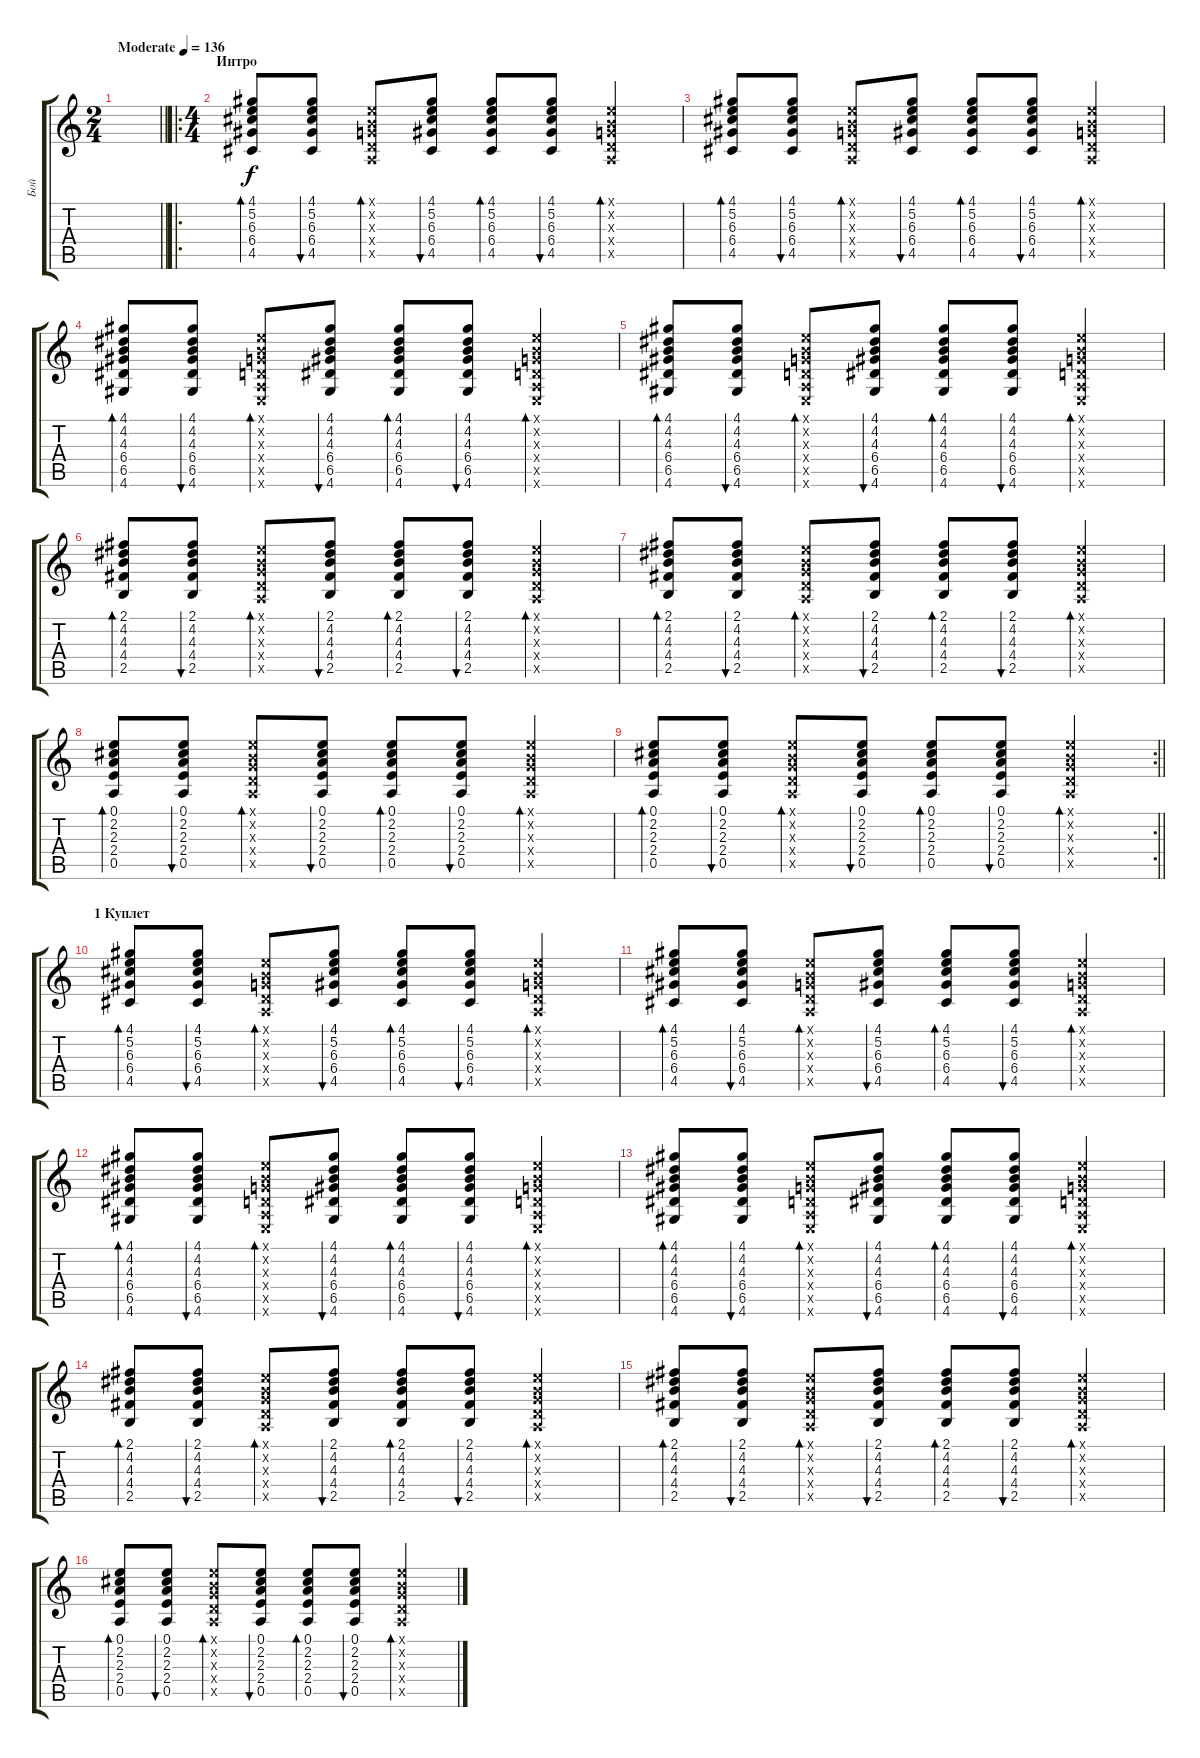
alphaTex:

\track ("Бой" "Бой") {instrument electricguitarclean}
\staff {score tabs}
\tuning (E4 B3 G3 D3 A2 E2) {hide}
\ts (2 4)
\tempo (136 "Moderate")
\clef g2
\barLineRight lightlight
\ks c
|
\ro
\ts (4 4)
\section ("" "Интро")
(4.1 5.2 6.3 6.4 4.5).8{bd 60} (4.1 5.2 6.3 6.4 4.5).8{bu 60} (0.1{x} 0.2{x} 0.3{x} 0.4{x} 0.5{x}).8{bd 60} (4.1 5.2 6.3 6.4 4.5).8{bu 60} (4.1 5.2 6.3 6.4 4.5).8{bd 60} (4.1 5.2 6.3 6.4 4.5).8{bu 60} (0.1{x} 0.2{x} 0.3{x} 0.4{x} 0.5{x}).4{bd 60} |
(4.1 5.2 6.3 6.4 4.5).8{bd 60} (4.1 5.2 6.3 6.4 4.5).8{bu 60} (0.1{x} 0.2{x} 0.3{x} 0.4{x} 0.5{x}).8{bd 60} (4.1 5.2 6.3 6.4 4.5).8{bu 60} (4.1 5.2 6.3 6.4 4.5).8{bd 60} (4.1 5.2 6.3 6.4 4.5).8{bu 60} (0.1{x} 0.2{x} 0.3{x} 0.4{x} 0.5{x}).4{bd 60} |
(4.1 4.2 4.3 6.4 6.5 4.6).8{bd 60} (4.1 4.2 4.3 6.4 6.5 4.6).8{bu 60} (0.1{x} 0.2{x} 0.3{x} 0.4{x} 0.5{x} 0.6{x}).8{bd 60} (4.1 4.2 4.3 6.4 6.5 4.6).8{bu 60} (4.1 4.2 4.3 6.4 6.5 4.6).8{bd 60} (4.1 4.2 4.3 6.4 6.5 4.6).8{bu 60} (0.1{x} 0.2{x} 0.3{x} 0.4{x} 0.5{x} 0.6{x}).4{bd 60} |
(4.1 4.2 4.3 6.4 6.5 4.6).8{bd 60} (4.1 4.2 4.3 6.4 6.5 4.6).8{bu 60} (0.1{x} 0.2{x} 0.3{x} 0.4{x} 0.5{x} 0.6{x}).8{bd 60} (4.1 4.2 4.3 6.4 6.5 4.6).8{bu 60} (4.1 4.2 4.3 6.4 6.5 4.6).8{bd 60} (4.1 4.2 4.3 6.4 6.5 4.6).8{bu 60} (0.1{x} 0.2{x} 0.3{x} 0.4{x} 0.5{x} 0.6{x}).4{bd 60} |
(2.1 4.2 4.3 4.4 2.5).8{bd 60} (2.1 4.2 4.3 4.4 2.5).8{bu 60} (0.1{x} 0.2{x} 0.3{x} 0.4{x} 0.5{x}).8{bd 60} (2.1 4.2 4.3 4.4 2.5).8{bu 60} (2.1 4.2 4.3 4.4 2.5).8{bd 60} (2.1 4.2 4.3 4.4 2.5).8{bu 60} (0.1{x} 0.2{x} 0.3{x} 0.4{x} 0.5{x}).4{bd 60} |
(2.1 4.2 4.3 4.4 2.5).8{bd 60} (2.1 4.2 4.3 4.4 2.5).8{bu 60} (0.1{x} 0.2{x} 0.3{x} 0.4{x} 0.5{x}).8{bd 60} (2.1 4.2 4.3 4.4 2.5).8{bu 60} (2.1 4.2 4.3 4.4 2.5).8{bd 60} (2.1 4.2 4.3 4.4 2.5).8{bu 60} (0.1{x} 0.2{x} 0.3{x} 0.4{x} 0.5{x}).4{bd 60} |
(0.1 2.2 2.3 2.4 0.5).8{bd 60} (0.1 2.2 2.3 2.4 0.5).8{bu 60} (0.1{x} 0.2{x} 0.3{x} 0.4{x} 0.5{x}).8{bd 60} (0.1 2.2 2.3 2.4 0.5).8{bu 60} (0.1 2.2 2.3 2.4 0.5).8{bd 60} (0.1 2.2 2.3 2.4 0.5).8{bu 60} (0.1{x} 0.2{x} 0.3{x} 0.4{x} 0.5{x}).4{bd 60} |
\rc 2
\barLineRight lightlight
(0.1 2.2 2.3 2.4 0.5).8{bd 60} (0.1 2.2 2.3 2.4 0.5).8{bu 60} (0.1{x} 0.2{x} 0.3{x} 0.4{x} 0.5{x}).8{bd 60} (0.1 2.2 2.3 2.4 0.5).8{bu 60} (0.1 2.2 2.3 2.4 0.5).8{bd 60} (0.1 2.2 2.3 2.4 0.5).8{bu 60} (0.1{x} 0.2{x} 0.3{x} 0.4{x} 0.5{x}).4{bd 60} |
\section ("" "1 Куплет")
(4.1 5.2 6.3 6.4 4.5).8{bd 60} (4.1 5.2 6.3 6.4 4.5).8{bu 60} (0.1{x} 0.2{x} 0.3{x} 0.4{x} 0.5{x}).8{bd 60} (4.1 5.2 6.3 6.4 4.5).8{bu 60} (4.1 5.2 6.3 6.4 4.5).8{bd 60} (4.1 5.2 6.3 6.4 4.5).8{bu 60} (0.1{x} 0.2{x} 0.3{x} 0.4{x} 0.5{x}).4{bd 60} |
(4.1 5.2 6.3 6.4 4.5).8{bd 60} (4.1 5.2 6.3 6.4 4.5).8{bu 60} (0.1{x} 0.2{x} 0.3{x} 0.4{x} 0.5{x}).8{bd 60} (4.1 5.2 6.3 6.4 4.5).8{bu 60} (4.1 5.2 6.3 6.4 4.5).8{bd 60} (4.1 5.2 6.3 6.4 4.5).8{bu 60} (0.1{x} 0.2{x} 0.3{x} 0.4{x} 0.5{x}).4{bd 60} |
(4.1 4.2 4.3 6.4 6.5 4.6).8{bd 60} (4.1 4.2 4.3 6.4 6.5 4.6).8{bu 60} (0.1{x} 0.2{x} 0.3{x} 0.4{x} 0.5{x} 0.6{x}).8{bd 60} (4.1 4.2 4.3 6.4 6.5 4.6).8{bu 60} (4.1 4.2 4.3 6.4 6.5 4.6).8{bd 60} (4.1 4.2 4.3 6.4 6.5 4.6).8{bu 60} (0.1{x} 0.2{x} 0.3{x} 0.4{x} 0.5{x} 0.6{x}).4{bd 60} |
(4.1 4.2 4.3 6.4 6.5 4.6).8{bd 60} (4.1 4.2 4.3 6.4 6.5 4.6).8{bu 60} (0.1{x} 0.2{x} 0.3{x} 0.4{x} 0.5{x} 0.6{x}).8{bd 60} (4.1 4.2 4.3 6.4 6.5 4.6).8{bu 60} (4.1 4.2 4.3 6.4 6.5 4.6).8{bd 60} (4.1 4.2 4.3 6.4 6.5 4.6).8{bu 60} (0.1{x} 0.2{x} 0.3{x} 0.4{x} 0.5{x} 0.6{x}).4{bd 60} |
(2.1 4.2 4.3 4.4 2.5).8{bd 60} (2.1 4.2 4.3 4.4 2.5).8{bu 60} (0.1{x} 0.2{x} 0.3{x} 0.4{x} 0.5{x}).8{bd 60} (2.1 4.2 4.3 4.4 2.5).8{bu 60} (2.1 4.2 4.3 4.4 2.5).8{bd 60} (2.1 4.2 4.3 4.4 2.5).8{bu 60} (0.1{x} 0.2{x} 0.3{x} 0.4{x} 0.5{x}).4{bd 60} |
(2.1 4.2 4.3 4.4 2.5).8{bd 60} (2.1 4.2 4.3 4.4 2.5).8{bu 60} (0.1{x} 0.2{x} 0.3{x} 0.4{x} 0.5{x}).8{bd 60} (2.1 4.2 4.3 4.4 2.5).8{bu 60} (2.1 4.2 4.3 4.4 2.5).8{bd 60} (2.1 4.2 4.3 4.4 2.5).8{bu 60} (0.1{x} 0.2{x} 0.3{x} 0.4{x} 0.5{x}).4{bd 60} |
(0.1 2.2 2.3 2.4 0.5).8{bd 60} (0.1 2.2 2.3 2.4 0.5).8{bu 60} (0.1{x} 0.2{x} 0.3{x} 0.4{x} 0.5{x}).8{bd 60} (0.1 2.2 2.3 2.4 0.5).8{bu 60} (0.1 2.2 2.3 2.4 0.5).8{bd 60} (0.1 2.2 2.3 2.4 0.5).8{bu 60} (0.1{x} 0.2{x} 0.3{x} 0.4{x} 0.5{x}).4{bd 60}
